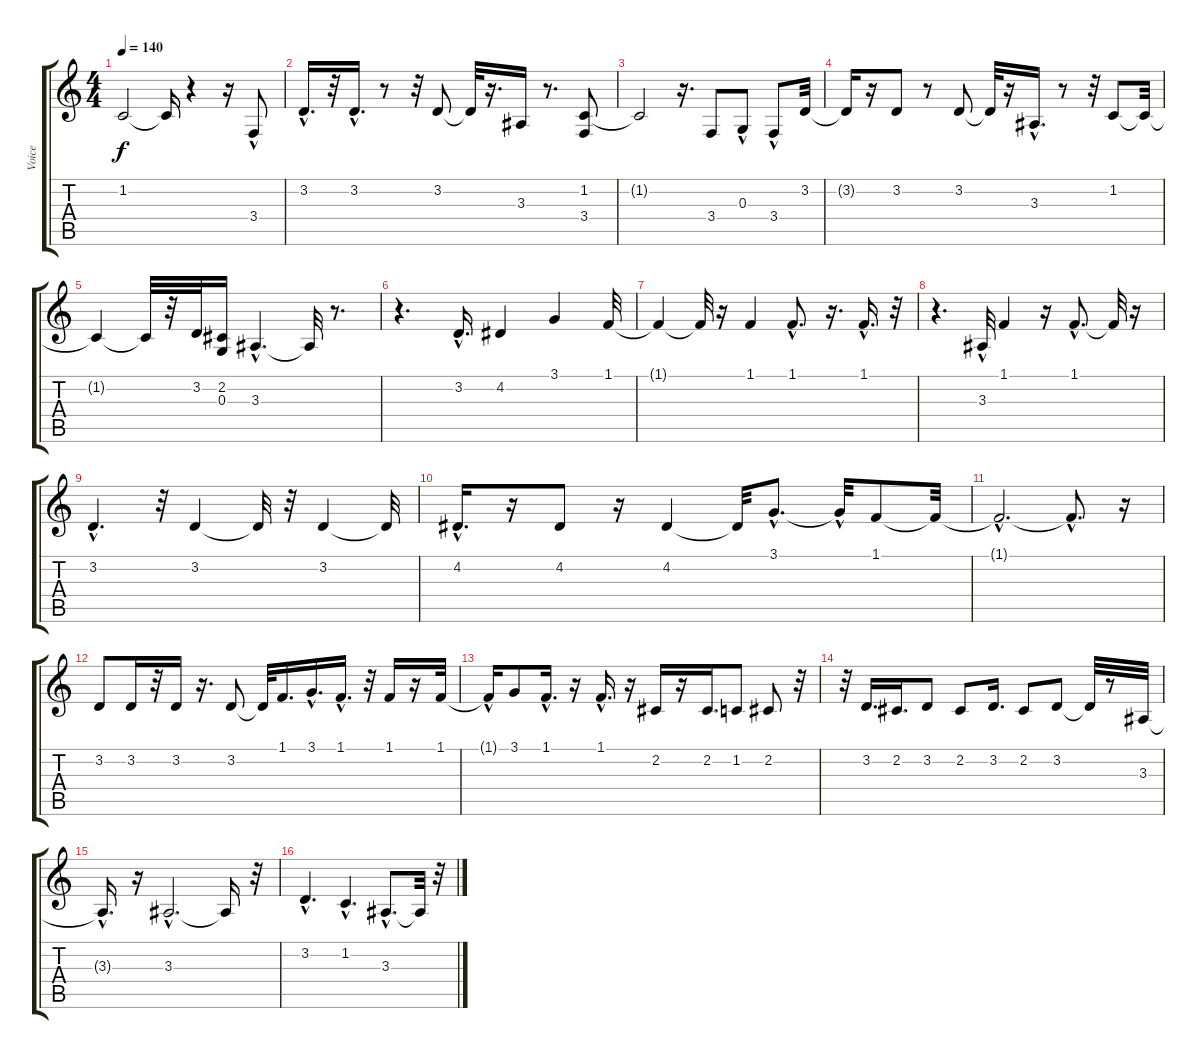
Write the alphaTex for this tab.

\track ("Voice" "Voice") {instrument tremolostrings}
\staff {score tabs}
\tuning (E4 B3 G3 D3 A2 E2) {hide}
\ts (4 4)
\tempo 140
\clef g2
\ks c
1.2{t}.2{dy f} 1.2{t}.16 r.4 r.16 3.4{hac}.8 |
3.2{hac}.16{d} r.32 3.2{hac}.16{d} r.8 r.32 3.2.8 3.2{t}.32 r.16{d} 3.3.16 r.8{d} (1.2 3.4).8 |
1.2{t}.2 r.16{d} 3.4.8 0.3{hac}.8 3.4{hac}.8 3.2.32 |
3.2{t}.16 r.16 3.2.8 r.8 3.2.8 3.2{t}.32 r.16 3.3{hac}.16{d} r.8 r.32 1.2.8 1.2{t}.32 |
1.2{t}.4 1.2{t}.32 r.32 3.2.32 (2.2 0.3).16 3.3{hac}.4{d} 3.3{t}.32 r.8{d} |
r.4{d} 3.2{hac}.16{d} 4.2.4 3.1.4 1.1.32 |
1.1{t}.4 1.1{t}.32 r.16 1.1.4 1.1{hac}.8{d} r.16{d} 1.1{hac}.16{d} r.32 |
r.4{d} 3.3{hac}.32 1.1.4 r.16 1.1{hac}.8{d} 1.1{t}.32 r.16 |
3.2{hac}.4{d} r.32 3.2.4 3.2{t}.32 r.32 3.2.4 3.2{t}.32 |
4.2{hac}.16{d} r.16 4.2.8 r.16 4.2.4 4.2{t}.32 3.1{hac}.8{d} 3.1{hac t}.32 1.1.8 1.1{t}.32 |
1.1{hac t}.2{d} 1.1{hac t}.8{d} r.16 |
3.2.8 3.2.16 r.32 3.2.16 r.16{d} 3.2.8 3.2{t}.32 1.1.16{d} 3.1{hac}.16{d} 1.1{hac}.16{d} r.32 1.1.16 r.16 1.1.32 |
1.1{hac t}.16 3.1.8 1.1{hac}.16{d} r.16 1.1{hac}.16{d} r.16 2.2.16 r.16 2.2.16{d} 1.2.8 2.2.8 r.32 |
r.32 3.2.16{d} 2.2.16{d} 3.2.8 2.2.8 3.2.16{d} 2.2.8 3.2.8 3.2{t}.32 r.8 3.3.32 |
3.3{hac t}.16{d} r.16 3.3{hac}.2{d} 3.3{t}.16 r.32 |
3.2{hac}.4{d} 1.2{hac}.4{d} 3.3{hac}.8{d} 3.3{t}.32 r.32
